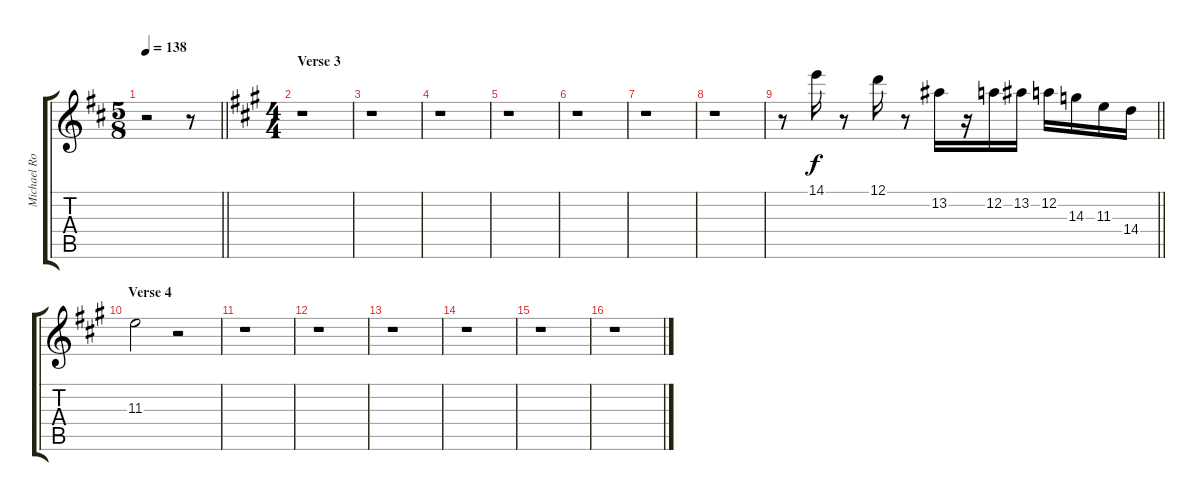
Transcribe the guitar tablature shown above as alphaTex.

\track ("Michael Romeo (lead guitar)" "Michael Ro") {instrument distortionguitar}
\staff {score tabs}
\tuning (D4 A3 F3 C3 G2 D2) {hide}
\ts (5 8)
\tempo 138
\clef g2
\barLineRight lightlight
\ks bminor
r.2{dy f} r.8 |
\ts (4 4)
\section ("" "Verse 3")
\ks f#minor
r.1 |
r.1 |
r.1 |
r.1 |
r.1 |
r.1 |
r.1 |
\barLineRight lightlight
r.8{instrument distortionguitar} 14.1.16 r.8 12.1.16 r.8 13.2.16 r.16 12.2.16 13.2.16 12.2.16 14.3.16 11.3.16 14.4.16 |
\section ("" "Verse 4")
11.3.2 r.2 |
r.1 |
r.1 |
r.1 |
r.1 |
r.1 |
r.1
